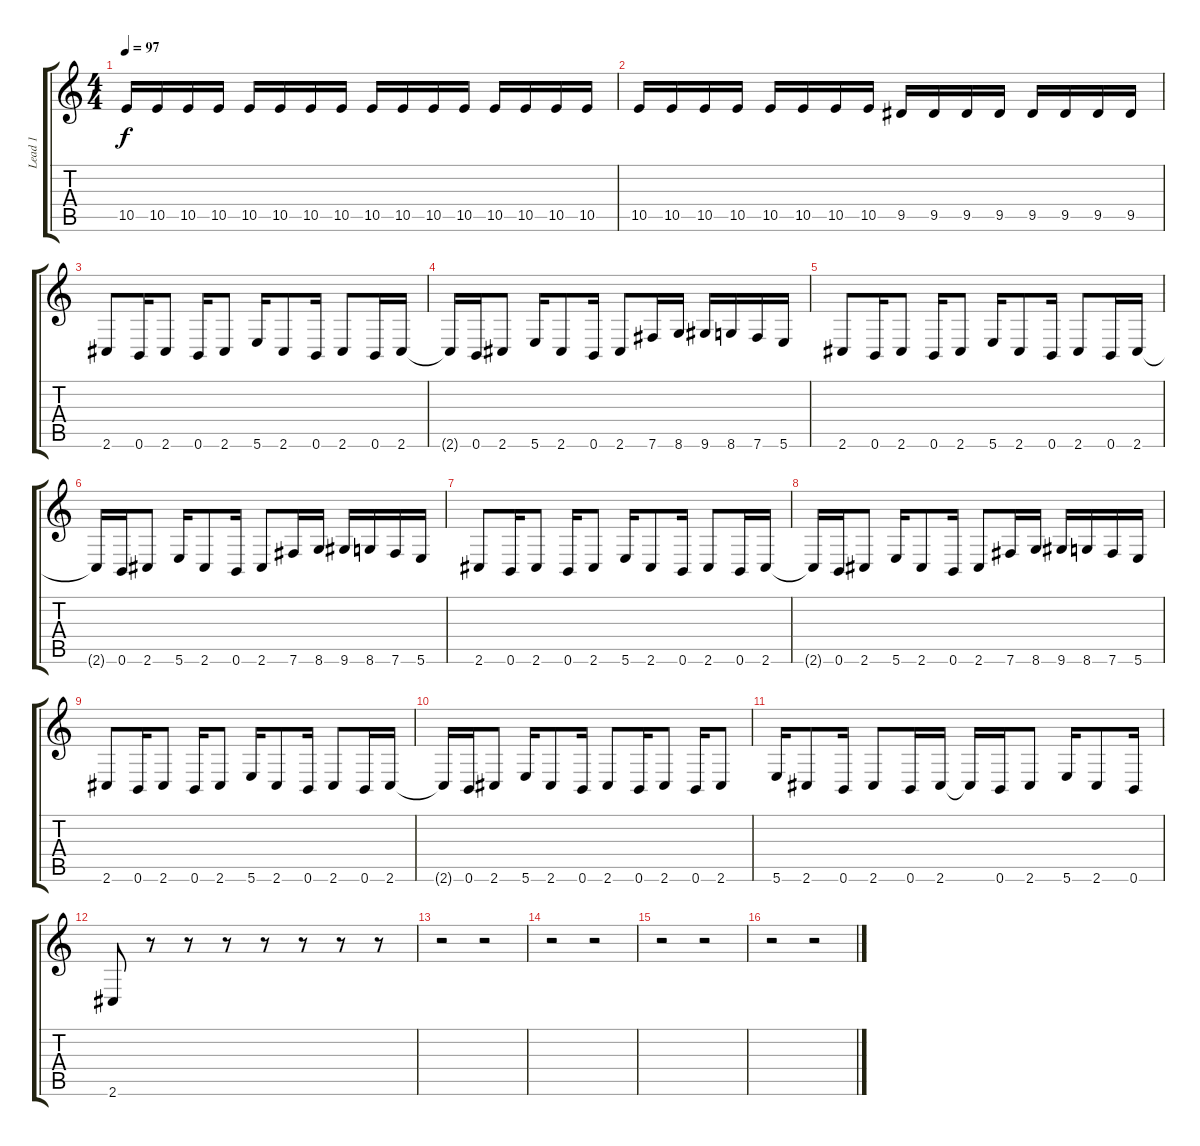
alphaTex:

\track ("Lead 1" "Lead 1") {instrument distortionguitar}
\staff {score tabs}
\tuning (Db4 Ab3 E3 B2 Gb2 B1) {hide}
\ts (4 4)
\tempo 97
\clef g2
\ks c
10.5.16{dy f} 10.5.16 10.5.16 10.5.16 10.5.16 10.5.16 10.5.16 10.5.16 10.5.16 10.5.16 10.5.16 10.5.16 10.5.16 10.5.16 10.5.16 10.5.16 |
\section ("" "")
10.5.16 10.5.16 10.5.16 10.5.16 10.5.16 10.5.16 10.5.16 10.5.16 9.5.16 9.5.16 9.5.16 9.5.16 9.5.16 9.5.16 9.5.16 9.5.16 |
2.6.8 0.6.16 2.6.8 0.6.16 2.6.8 5.6.16 2.6.8 0.6.16 2.6.8 0.6.16 2.6.16 |
2.6{t}.16 0.6.16 2.6.8 5.6.16 2.6.8 0.6.16 2.6.8 7.6.16 8.6.16 9.6.16 8.6.16 7.6.16 5.6.16 |
2.6.8 0.6.16 2.6.8 0.6.16 2.6.8 5.6.16 2.6.8 0.6.16 2.6.8 0.6.16 2.6.16 |
2.6{t}.16 0.6.16 2.6.8 5.6.16 2.6.8 0.6.16 2.6.8 7.6.16 8.6.16 9.6.16 8.6.16 7.6.16 5.6.16 |
2.6.8 0.6.16 2.6.8 0.6.16 2.6.8 5.6.16 2.6.8 0.6.16 2.6.8 0.6.16 2.6.16 |
2.6{t}.16 0.6.16 2.6.8 5.6.16 2.6.8 0.6.16 2.6.8 7.6.16 8.6.16 9.6.16 8.6.16 7.6.16 5.6.16 |
2.6.8 0.6.16 2.6.8 0.6.16 2.6.8 5.6.16 2.6.8 0.6.16 2.6.8 0.6.16 2.6.16 |
\section ("" "")
2.6{t}.16 0.6.16 2.6.8 5.6.16 2.6.8 0.6.16 2.6.8 0.6.16 2.6.8 0.6.16 2.6.8 |
5.6.16 2.6.8 0.6.16 2.6.8 0.6.16 2.6.16 2.6{t}.16 0.6.16 2.6.8 5.6.16 2.6.8 0.6.16 |
2.6.8 r.8 r.8 r.8 r.8 r.8 r.8 r.8 |
r.2 r.2 |
r.2 r.2 |
r.2 r.2 |
r.2 r.2
